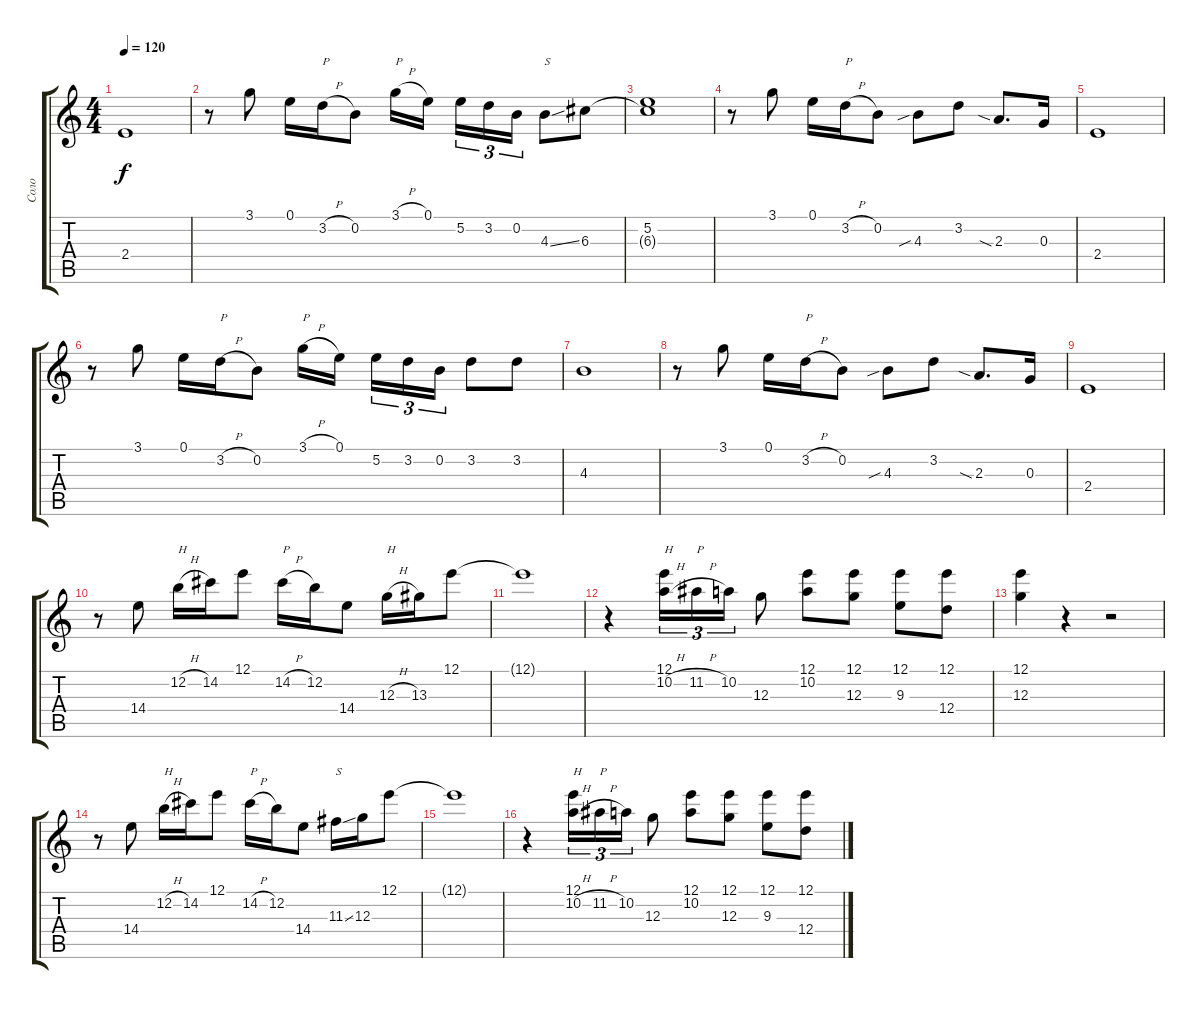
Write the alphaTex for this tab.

\track ("Соло" "Соло") {instrument overdrivenguitar}
\staff {score tabs}
\tuning (E4 B3 G3 D3 A2 E2) {hide}
\ts (4 4)
\tempo 120
\clef g2
\ks c
2.4.1{dy f} |
r.8 3.1.8 0.1.16 3.2{h}.16{txt "P"} 0.2.8 3.1{h}.16{txt "P"} 0.1.16{beam splitsecondary} 5.2.16{tu (3 2)} 3.2.16{tu (3 2)} 0.2.16{tu (3 2)} 4.3{ss}.8{txt "S"} 6.3.8 |
(5.2 6.3{t}).1 |
r.8 3.1.8 0.1.16 3.2{h}.16{txt "P"} 0.2.8 4.3{sib}.8 3.2.8 2.3{sia}.8{d} 0.3.16 |
2.4.1 |
r.8 3.1.8 0.1.16 3.2{h}.16{txt "P"} 0.2.8 3.1{h}.16{txt "P"} 0.1.16{beam splitsecondary} 5.2.16{tu (3 2)} 3.2.16{tu (3 2)} 0.2.16{tu (3 2)} 3.2.8 3.2.8 |
4.3.1 |
r.8 3.1.8 0.1.16 3.2{h}.16{txt "P"} 0.2.8 4.3{sib}.8 3.2.8 2.3{sia}.8{d} 0.3.16 |
2.4.1 |
r.8 14.4.8 12.2{h}.16{txt "H"} 14.2.16 12.1.8 14.2{h}.16{txt "P"} 12.2.16 14.4.8 12.3{h}.16{txt "H"} 13.3.16 12.1.8 |
12.1{t}.1 |
r.4 (12.1 10.2{h}).16{tu (3 2) txt "H"} 11.2{h}.16{tu (3 2) txt "P"} 10.2.16{tu (3 2)} 12.3.8 (12.1 10.2).8 (12.1 12.3).8 (12.1 9.3).8 (12.1 12.4).8 |
(12.1 12.3).4 r.4 r.2 |
r.8 14.4.8 12.2{h}.16{txt "H"} 14.2.16 12.1.8 14.2{h}.16{txt "P"} 12.2.16 14.4.8 11.3{ss}.16{txt "S"} 12.3.16 12.1.8 |
12.1{t}.1 |
r.4 (12.1 10.2{h}).16{tu (3 2) txt "H"} 11.2{h}.16{tu (3 2) txt "P"} 10.2.16{tu (3 2)} 12.3.8 (12.1 10.2).8 (12.1 12.3).8 (12.1 9.3).8 (12.1 12.4).8
